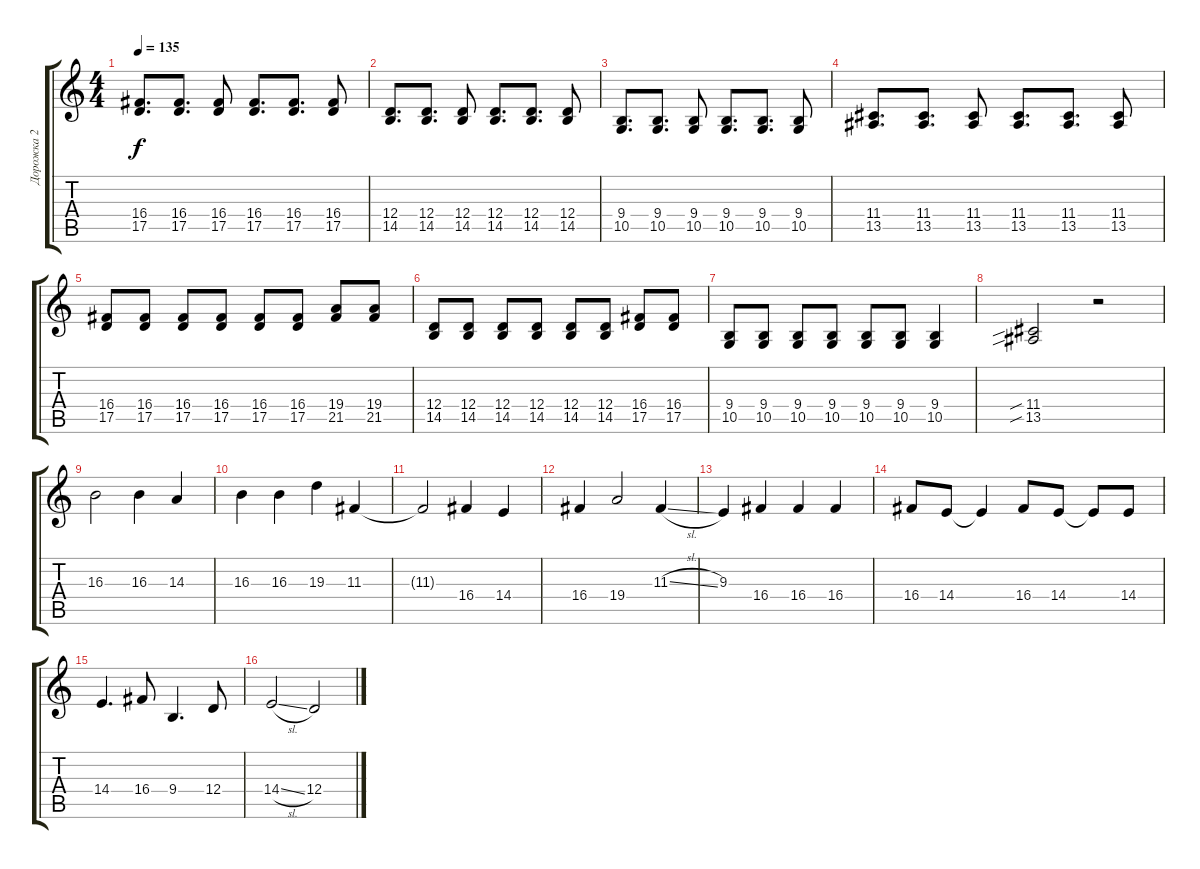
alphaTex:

\track ("Дорожка 2" "Дорожка 2") {instrument flute}
\staff {score tabs}
\tuning (E4 B3 G3 D3 A2 E2) {hide}
\ts (4 4)
\tempo 135
\clef g2
\ks c
(16.4 17.5).8{d dy f} (16.4 17.5).8{d} (16.4 17.5).8 (16.4 17.5).8{d} (16.4 17.5).8{d} (16.4 17.5).8 |
(12.4 14.5).8{d} (12.4 14.5).8{d} (12.4 14.5).8 (12.4 14.5).8{d} (12.4 14.5).8{d} (12.4 14.5).8 |
(9.4 10.5).8{d} (9.4 10.5).8{d} (9.4 10.5).8 (9.4 10.5).8{d} (9.4 10.5).8{d} (9.4 10.5).8 |
(11.4 13.5).8{d} (11.4 13.5).8{d} (11.4 13.5).8 (11.4 13.5).8{d} (11.4 13.5).8{d} (11.4 13.5).8 |
(16.4 17.5).8 (16.4 17.5).8 (16.4 17.5).8 (16.4 17.5).8 (16.4 17.5).8 (16.4 17.5).8 (19.4 21.5).8 (19.4 21.5).8 |
(12.4 14.5).8 (12.4 14.5).8 (12.4 14.5).8 (12.4 14.5).8 (12.4 14.5).8 (12.4 14.5).8 (16.4 17.5).8 (16.4 17.5).8 |
(9.4 10.5).8 (9.4 10.5).8 (9.4 10.5).8 (9.4 10.5).8 (9.4 10.5).8 (9.4 10.5).8 (9.4 10.5).4 |
(11.4{sib} 13.5{sib}).2 r.2 |
16.3.2 16.3.4 14.3.4 |
16.3.4 16.3.4 19.3.4 11.3.4 |
11.3{t}.2 16.4.4 14.4.4 |
16.4.4 19.4.2 11.3{sl}.4 |
9.3.4 16.4.4 16.4.4 16.4.4 |
16.4.8 14.4.8 14.4{t}.4 16.4.8 14.4.8 14.4{t}.8 14.4.8 |
14.4.4{d} 16.4.8 9.4.4{d} 12.4.8 |
14.4{sl}.2 12.4.2
